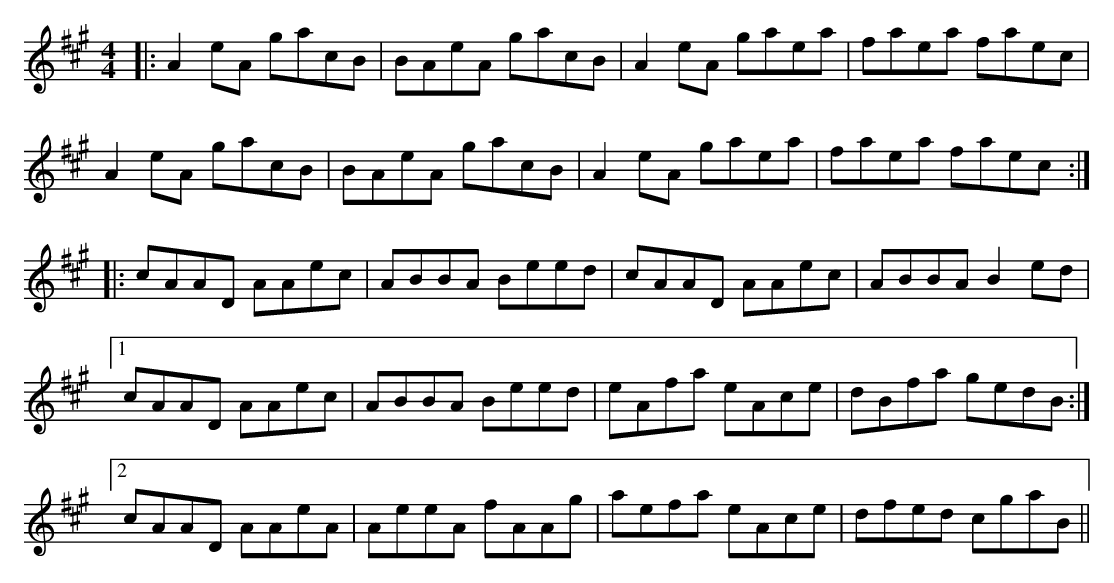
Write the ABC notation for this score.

X:1
M:4/4
K:A
|:A2 eA gacB|BAeA gacB|A2 eA gaea|faea faec|
A2 eA gacB|BAeA gacB|A2 eA gaea|faea faec:|
|:cAAD AAec|ABBA Beed|cAAD AAec|ABBA B2 ed|
[1 cAAD AAec|ABBA Beed|eAfa eAce|dBfa gedB:|
[2 cAAD AAeA|AeeA fAAg|aefa eAce|dfed cgaB||
